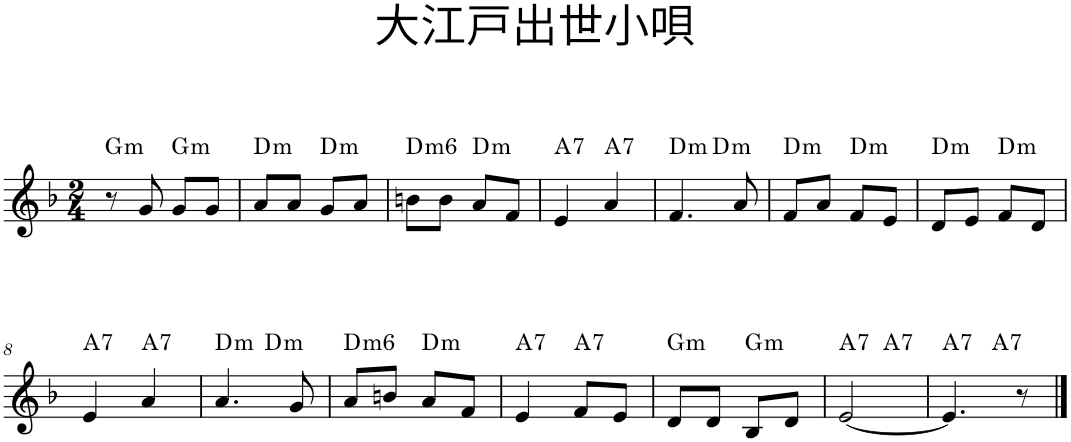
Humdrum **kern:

**kern	**harte
*part1	*part1
*staff1	*
*I"Piano	*
*I'Pno.	*
*clefG2	*
*k[b-]	*
*M2/4	*
=1	=1
!	!LO:H:kt=m
8r	G:min
8g/	.
!	!LO:H:kt=m
8g/L	G:min
8g/J	.
=2	=2
!	!LO:H:kt=m
8a/L	D:min
8a/J	.
!	!LO:H:kt=m
8g/L	D:min
8a/J	.
=3	=3
!	!LO:H:kt=m6
8bn\L	D:min6
8b\J	.
!	!LO:H:kt=m
8a/L	D:min
8f/J	.
=4	=4
!	!LO:H:kt=7
4e/	A:7
!	!LO:H:kt=7
4a/	A:7
=5	=5
!	!LO:H:kt=m
*^	*
4.f/	4ryy	D:min
!	!	!LO:H:kt=m
.	4ryy	D:min
8a/	.	.
=6	=6	=6
!	!	!LO:H:kt=m
*v	*v	*
8f/L	D:min
8a/J	.
!	!LO:H:kt=m
8f/L	D:min
8e/J	.
=7	=7
!	!LO:H:kt=m
8d/L	D:min
8e/J	.
!	!LO:H:kt=m
8f/L	D:min
8d/J	.
!!LO:LB:g=z
=8	=8
!	!LO:H:kt=7
4e/	A:7
!	!LO:H:kt=7
4a/	A:7
=9	=9
!	!LO:H:kt=m
*^	*
4.a/	4ryy	D:min
!	!	!LO:H:kt=m
.	4ryy	D:min
8g/	.	.
=10	=10	=10
!	!	!LO:H:kt=m6
*v	*v	*
8a/L	D:min6
8bn/J	.
!	!LO:H:kt=m
8a/L	D:min
8f/J	.
=11	=11
!	!LO:H:kt=7
4e/	A:7
!	!LO:H:kt=7
8f/L	A:7
8e/J	.
=12	=12
!	!LO:H:kt=m
8d/L	G:min
8d/J	.
!	!LO:H:kt=m
8B-/L	G:min
8d/J	.
=13	=13
!	!LO:H:kt=7
*^	*
[<2e/	4ryy	A:7
!	!	!LO:H:kt=7
.	4ryy	A:7
=14	=14	=14
!	!	!LO:H:kt=7
4.e/]	4ryy	A:7
!	!	!LO:H:kt=7
.	4ryy	A:7
8r	.	.
*v	*v	*
==	==
*-	*-
